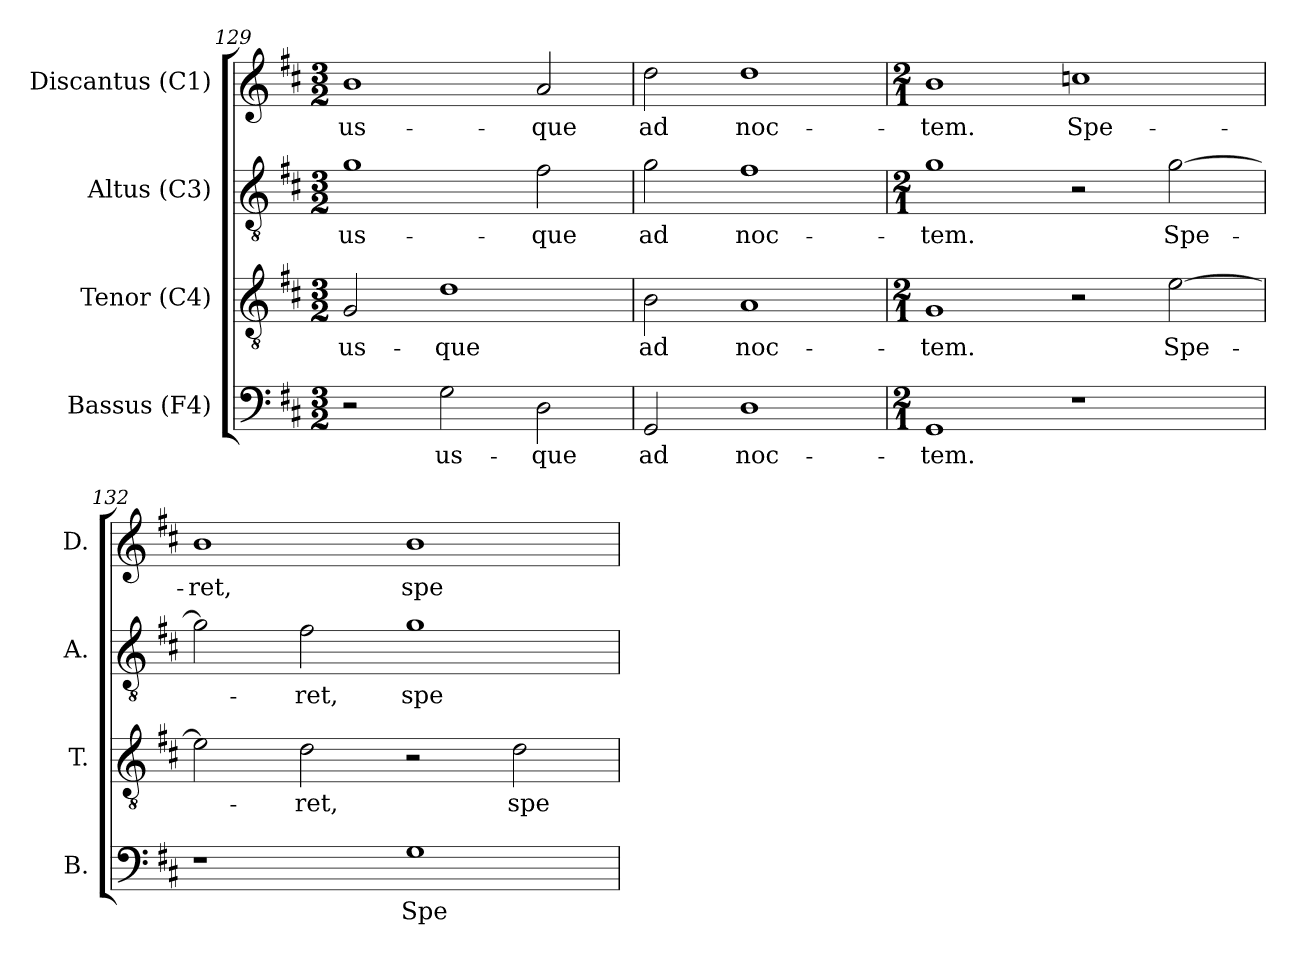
**kern	**text	**kern	**text	**kern	**text	**kern	**text
*part4	*part4	*part3	*part3	*part2	*part2	*part1	*part1
*staff4	*staff4	*staff3	*staff3	*staff2	*staff2	*staff1	*staff1
*I"Bassus (F4)	*	*I"Tenor (C4)	*	*I"Altus (C3)	*	*I"Discantus (C1)	*
*I'B.	*	*I'T.	*	*I'A.	*	*I'D.	*
*clefF4	*	*clefGv2	*	*clefGv2	*	*clefG2	*
*	*	*ITrd7c12	*	*ITrd7c12	*	*	*
*k[f#c#]	*	*k[f#c#]	*	*k[f#c#]	*	*k[f#c#]	*
*D:	*	*D:	*	*D:	*	*D:	*
*M3/2	*	*M3/2	*	*M3/2	*	*M3/2	*
=129	=129	=129	=129	=129	=129	=129	=129
!	!	!	!LO:LY:b:color=#000000	!	!	!	!
!	!	!	!	!	!LO:LY:b:color=#000000	!	!
!	!	!	!	!	!	!	!LO:LY:b:color=#000000
2r	.	2GGi/	us-	1Gi	us-	1bi	us-
!	!LO:LY:b:color=#000000	!	!	!	!	!	!
!	!	!	!LO:LY:b:color=#000000	!	!	!	!
2Gi\	us-	1Di	-que	.	.	.	.
!	!LO:LY:b:color=#000000	!	!	!	!	!	!
!	!	!	!	!	!LO:LY:b:color=#000000	!	!
!	!	!	!	!	!	!	!LO:LY:b:color=#000000
2Di\	-que	.	.	2F#i\	-que	2ai/	-que
=130	=130	=130	=130	=130	=130	=130	=130
!	!LO:LY:b:color=#000000	!	!	!	!	!	!
!	!	!	!LO:LY:b:color=#000000	!	!	!	!
!	!	!	!	!	!LO:LY:b:color=#000000	!	!
!	!	!	!	!	!	!	!LO:LY:b:color=#000000
2GGi/	ad	2BBi\	ad	2Gi\	ad	2ddi\	ad
!	!LO:LY:b:color=#000000	!	!	!	!	!	!
!	!	!	!LO:LY:b:color=#000000	!	!	!	!
!	!	!	!	!	!LO:LY:b:color=#000000	!	!
!	!	!	!	!	!	!	!LO:LY:b:color=#000000
1Di	noc-	1AAi	noc-	1F#i	noc-	1ddi	noc-
=131	=131	=131	=131	=131	=131	=131	=131
*M2/1	*	*M2/1	*	*M2/1	*	*M2/1	*
!	!LO:LY:b:color=#000000	!	!	!	!	!	!
!	!	!	!LO:LY:b:color=#000000	!	!	!	!
!	!	!	!	!	!LO:LY:b:color=#000000	!	!
!	!	!	!	!	!	!	!LO:LY:b:color=#000000
1GGi	-tem.	1GGi	-tem.	1Gi	-tem.	1bi	-tem.
!	!	!	!	!	!	!	!LO:LY:b:color=#000000
1r	.	2r	.	2r	.	1ccni	Spe-
!	!	!	!LO:LY:b:color=#000000	!	!	!	!
!	!	!	!	!	!LO:LY:b:color=#000000	!	!
.	.	[2Ei\	Spe-	[2Gi\	Spe-	.	.
!!LO:LB:g=z
=132	=132	=132	=132	=132	=132	=132	=132
!	!	!	!	!	!	!	!LO:LY:b:color=#000000
1r	.	2Ei\]	.	2Gi\]	.	1bi	-ret,
!	!	!	!LO:LY:b:color=#000000	!	!	!	!
!	!	!	!	!	!LO:LY:b:color=#000000	!	!
.	.	2Di\	-ret,	2F#i\	-ret,	.	.
!	!LO:LY:b:color=#000000	!	!	!	!	!	!
!	!	!	!	!	!LO:LY:b:color=#000000	!	!
!	!	!	!	!	!	!	!LO:LY:b:color=#000000
1Gi	Spe-	2r	.	1Gi	spe-	1bi	spe-
!	!	!	!LO:LY:b:color=#000000	!	!	!	!
.	.	2Di\	spe-	.	.	.	.
=	=	=	=	=	=	=	=
*-	*-	*-	*-	*-	*-	*-	*-
